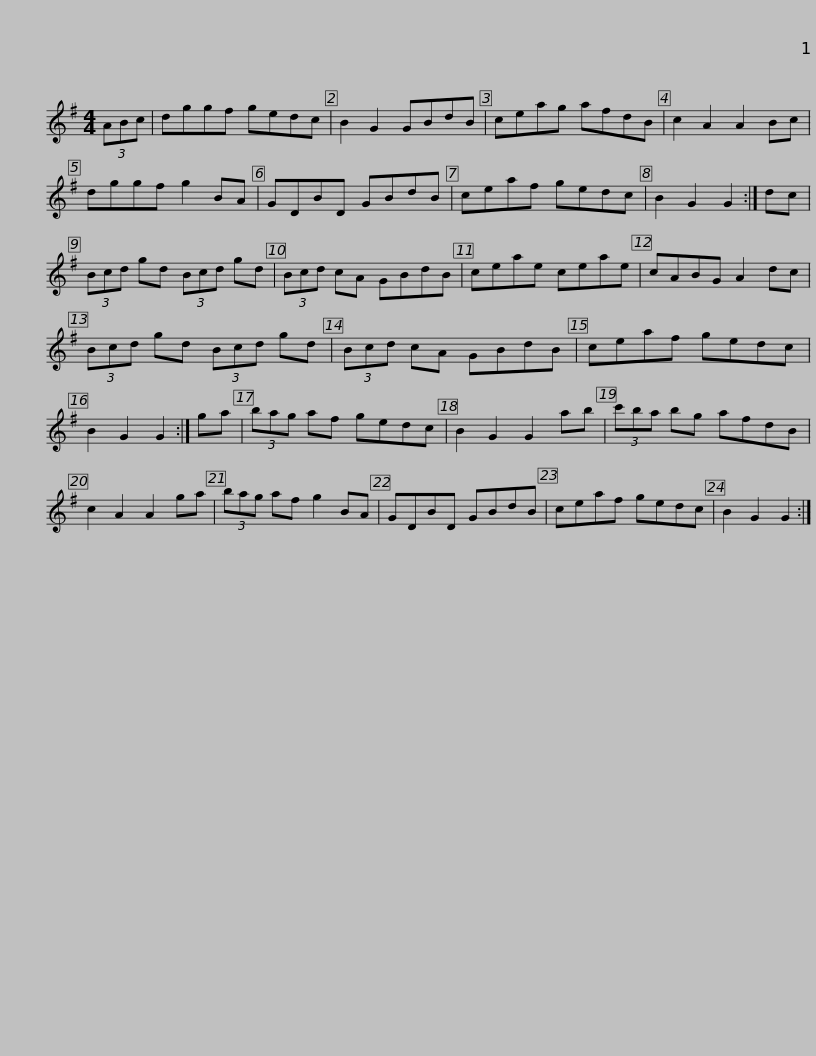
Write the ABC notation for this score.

X:1
L:1/8
M:4/4
I:linebreak $
K:G
V:1 treble
V:1
 (3ABc | dggf gedc | B2 G2 GBdB | ceag afdB | c2 A2 A2 Bc | %5
 dggf g2 BA |$ GDBD GBdB | ceaf gedc | B2 G2 G2 :| dc | %10
 (3Bcd gd (3Bcd gd | (3Bcd cA GBdB |$ ceae ceae | cABG A2 dc | (3Bcd gd (3Bcd gd | %15
 (3Bcd cA GBdB | ceaf gedc | B2 G2 G2 :|$ ga | (3bag af gedc | %20
 B2 G2 G2 ab | (3c'ba bg afdB | c2 A2 A2 ga | (3bag af g2 BA |$ GDBD GBdB | %25
 ceaf gedc | B2 G2 G2 :| %27
